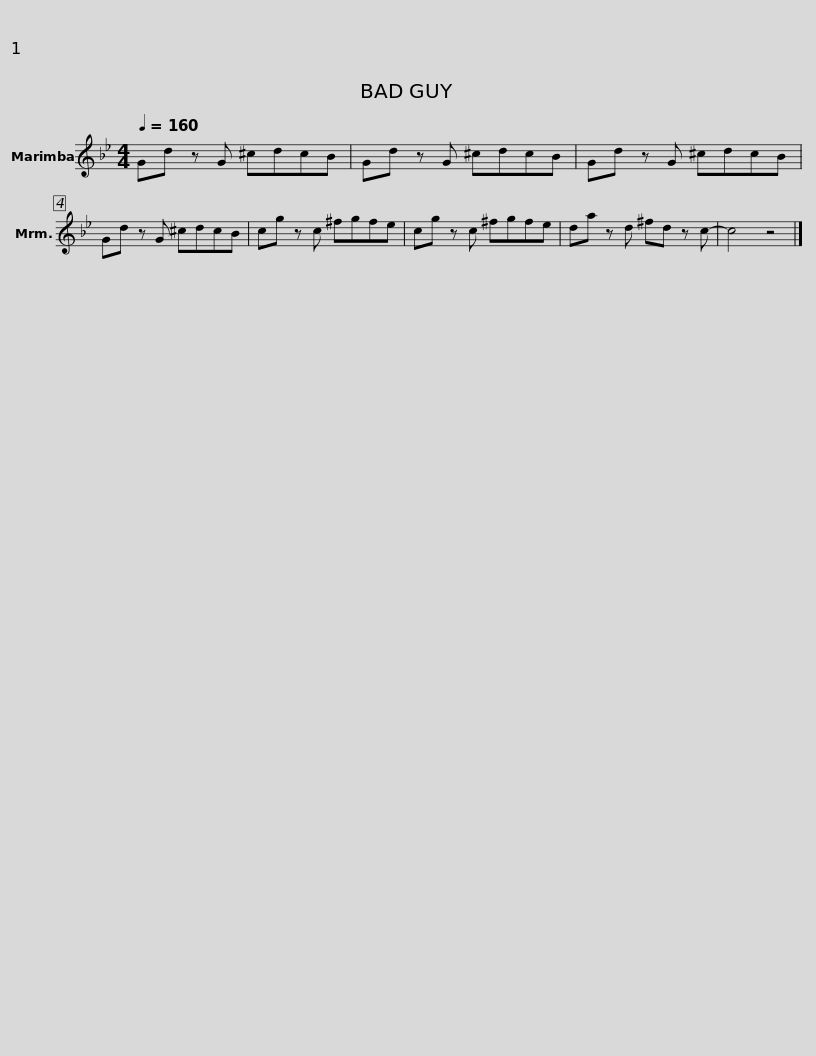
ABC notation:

X:1
L:1/8
Q:1/4=160
M:4/4
I:linebreak $
K:Bb
V:1 treble
V:1
 Gd z G ^cdcB | Gd z G ^cdcB | Gd z G ^cdcB | Gd z G ^cdcB |$ cg z c ^fgfe | %5
 cg z c ^fgfe | da z d ^fd z c- | c4 z4 |] %8
